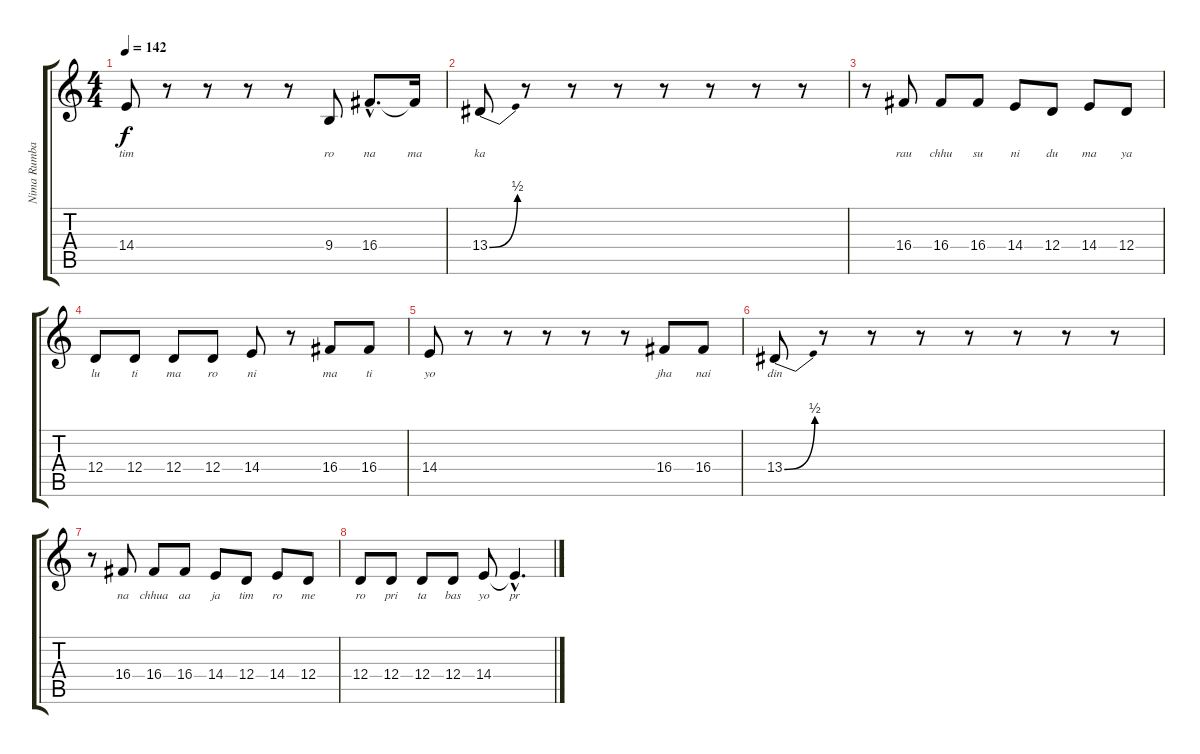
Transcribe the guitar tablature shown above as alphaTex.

\track ("Nima Rumba+Lyrics" "Nima Rumba") {instrument tangoaccordion}
\staff {score tabs}
\tuning (E4 B3 G3 D3 A2 E2) {hide}
\ts (4 4)
\tempo 142
\clef g2
\ks c
14.4.8{lyrics (0 "tim") lyrics (1 "") lyrics (2 "") lyrics (3 "") lyrics (4 "") dy f} r.8 r.8 r.8 r.8 9.4.8{lyrics (0 "ro") lyrics (1 "") lyrics (2 "") lyrics (3 "") lyrics (4 "")} 16.4{hac}.8{d lyrics (0 "na") lyrics (1 "") lyrics (2 "") lyrics (3 "") lyrics (4 "")} 16.4{t}.16{lyrics (0 "ma") lyrics (1 "") lyrics (2 "") lyrics (3 "") lyrics (4 "")} |
13.4{be (bend 0 0 60 2)}.8{lyrics (0 "ka") lyrics (1 "") lyrics (2 "") lyrics (3 "") lyrics (4 "")} r.8 r.8 r.8 r.8 r.8 r.8 r.8 |
r.8 16.4.8{lyrics (0 "rau") lyrics (1 "") lyrics (2 "") lyrics (3 "") lyrics (4 "")} 16.4.8{lyrics (0 "chhu") lyrics (1 "") lyrics (2 "") lyrics (3 "") lyrics (4 "")} 16.4.8{lyrics (0 "su") lyrics (1 "") lyrics (2 "") lyrics (3 "") lyrics (4 "")} 14.4.8{lyrics (0 "ni") lyrics (1 "") lyrics (2 "") lyrics (3 "") lyrics (4 "")} 12.4.8{lyrics (0 "du") lyrics (1 "") lyrics (2 "") lyrics (3 "") lyrics (4 "")} 14.4.8{lyrics (0 "ma") lyrics (1 "") lyrics (2 "") lyrics (3 "") lyrics (4 "")} 12.4.8{lyrics (0 "ya") lyrics (1 "") lyrics (2 "") lyrics (3 "") lyrics (4 "")} |
12.4.8{lyrics (0 "lu") lyrics (1 "") lyrics (2 "") lyrics (3 "") lyrics (4 "")} 12.4.8{lyrics (0 "ti") lyrics (1 "") lyrics (2 "") lyrics (3 "") lyrics (4 "")} 12.4.8{lyrics (0 "ma") lyrics (1 "") lyrics (2 "") lyrics (3 "") lyrics (4 "")} 12.4.8{lyrics (0 "ro") lyrics (1 "") lyrics (2 "") lyrics (3 "") lyrics (4 "")} 14.4.8{lyrics (0 "ni") lyrics (1 "") lyrics (2 "") lyrics (3 "") lyrics (4 "")} r.8 16.4.8{lyrics (0 "ma") lyrics (1 "") lyrics (2 "") lyrics (3 "") lyrics (4 "")} 16.4.8{lyrics (0 "ti") lyrics (1 "") lyrics (2 "") lyrics (3 "") lyrics (4 "")} |
14.4.8{lyrics (0 "yo") lyrics (1 "") lyrics (2 "") lyrics (3 "") lyrics (4 "")} r.8 r.8 r.8 r.8 r.8 16.4.8{lyrics (0 "jha") lyrics (1 "") lyrics (2 "") lyrics (3 "") lyrics (4 "")} 16.4.8{lyrics (0 "nai") lyrics (1 "") lyrics (2 "") lyrics (3 "") lyrics (4 "")} |
13.4{be (bend 0 0 60 2)}.8{lyrics (0 "din") lyrics (1 "") lyrics (2 "") lyrics (3 "") lyrics (4 "")} r.8 r.8 r.8 r.8 r.8 r.8 r.8 |
r.8 16.4.8{lyrics (0 "na") lyrics (1 "") lyrics (2 "") lyrics (3 "") lyrics (4 "")} 16.4.8{lyrics (0 "chhua") lyrics (1 "") lyrics (2 "") lyrics (3 "") lyrics (4 "")} 16.4.8{lyrics (0 "aa") lyrics (1 "") lyrics (2 "") lyrics (3 "") lyrics (4 "")} 14.4.8{lyrics (0 "ja") lyrics (1 "") lyrics (2 "") lyrics (3 "") lyrics (4 "")} 12.4.8{lyrics (0 "tim") lyrics (1 "") lyrics (2 "") lyrics (3 "") lyrics (4 "")} 14.4.8{lyrics (0 "ro") lyrics (1 "") lyrics (2 "") lyrics (3 "") lyrics (4 "")} 12.4.8{lyrics (0 "me") lyrics (1 "") lyrics (2 "") lyrics (3 "") lyrics (4 "")} |
12.4.8{lyrics (0 "ro") lyrics (1 "") lyrics (2 "") lyrics (3 "") lyrics (4 "")} 12.4.8{lyrics (0 "pri") lyrics (1 "") lyrics (2 "") lyrics (3 "") lyrics (4 "")} 12.4.8{lyrics (0 "ta") lyrics (1 "") lyrics (2 "") lyrics (3 "") lyrics (4 "")} 12.4.8{lyrics (0 "bas") lyrics (1 "") lyrics (2 "") lyrics (3 "") lyrics (4 "")} 14.4.8{lyrics (0 "yo") lyrics (1 "") lyrics (2 "") lyrics (3 "") lyrics (4 "")} 14.4{hac t}.4{d lyrics (0 "pr") lyrics (1 "") lyrics (2 "") lyrics (3 "") lyrics (4 "")}
